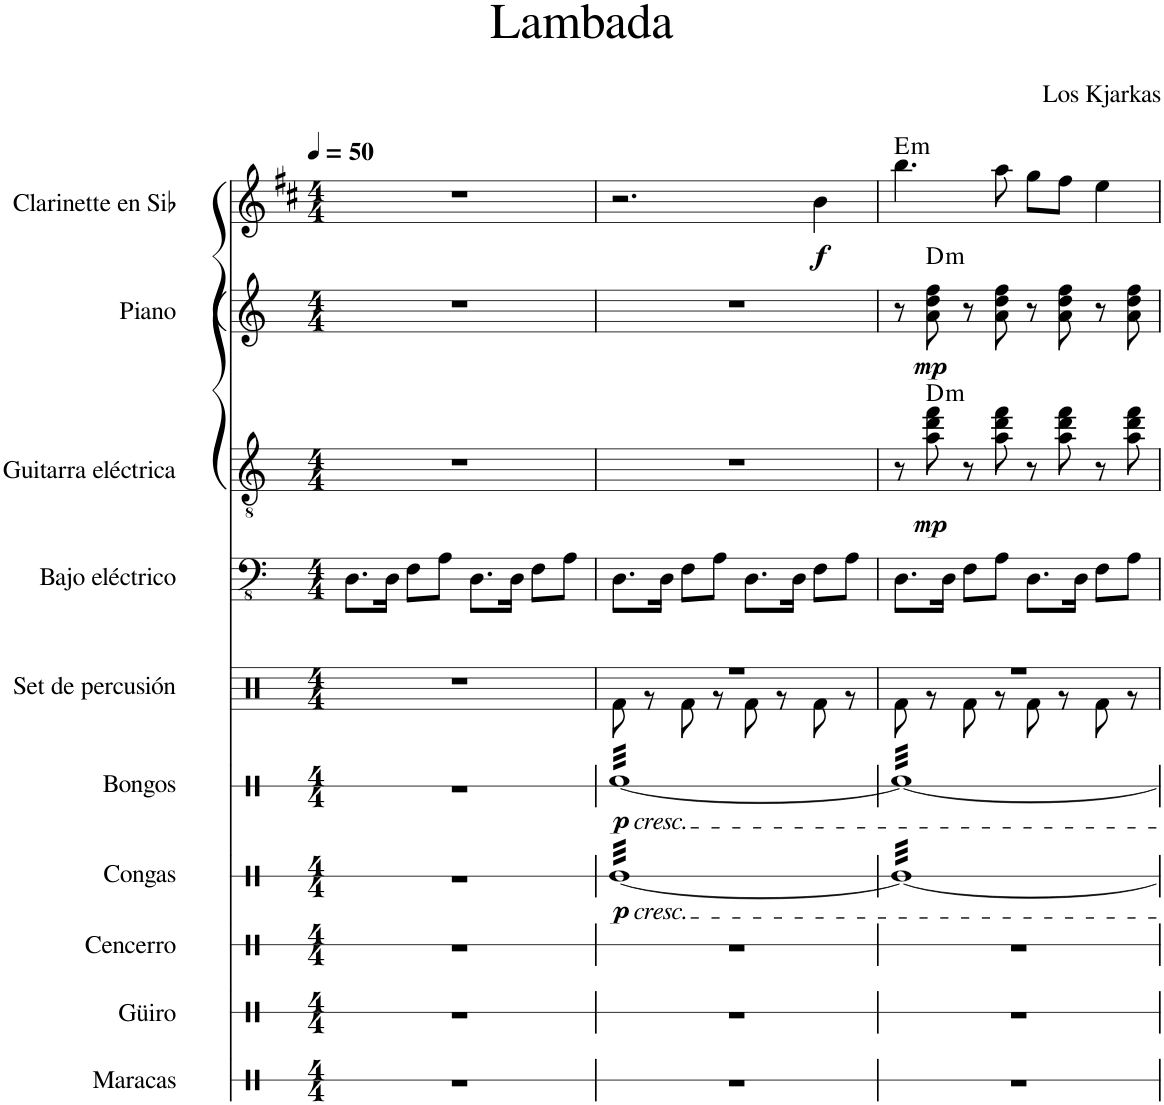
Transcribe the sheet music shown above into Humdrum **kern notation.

**kern	**kern	**kern	**kern	**dynam	**kern	**dynam	**kern	**kern	**kern	**dynam	**harte	**kern	**dynam	**harte	**kern	**dynam	**harte
*part10	*part9	*part8	*part7	*part7	*part6	*part6	*part5	*part4	*part3	*part3	*part3	*part2	*part2	*part2	*part1	*part1	*part1
*staff10	*staff9	*staff8	*staff7	*staff7	*staff6	*staff6	*staff5	*staff4	*staff3	*staff3	*	*staff2	*staff2	*	*staff1	*staff1	*
*I"Maracas	*I"Güiro	*I"Cencerro	*I"Congas	*	*I"Bongos	*	*I"Set de percusión	*I"Bajo eléctrico	*I"Guitarra eléctrica	*	*	*I"Piano	*	*	*I"Clarinette en Sib	*	*
*I'Mrcs.	*I'Gro.	*I'Cenc.	*	*	*I'Bo.	*	*I'Perc.	*	*I'Guit. El.	*	*	*I'Pno.	*	*	*I'Clar. Sib	*	*
*stria1	*stria1	*stria1	*stria1	*	*stria1	*	*	*	*	*	*	*	*	*	*	*	*
*clefX	*clefX	*clefX	*clefX	*	*clefX	*	*clefX	*clefFv4	*clefGv2	*	*	*clefG2	*	*	*clefG2	*	*
*	*	*	*	*	*	*	*	*	*	*	*	*	*	*	*Trd1c2	*	*
*k[]	*k[]	*k[]	*k[]	*	*k[]	*	*k[]	*k[]	*k[]	*	*	*k[]	*	*	*k[f#c#]	*	*
*M4/4	*M4/4	*M4/4	*M4/4	*	*M4/4	*	*M4/4	*M4/4	*M4/4	*	*	*M4/4	*	*	*M4/4	*	*
*MM50	*MM50	*MM50	*MM50	*	*MM50	*	*MM50	*MM50	*MM50	*	*	*MM50	*	*	*MM50	*	*
=1	=1	=1	=1	=1	=1	=1	=1	=1	=1	=1	=1	=1	=1	=1	=1	=1	=1
1r	1r	1r	1r	.	1r	.	1r	8.DD\L	1r	.	.	1r	.	.	1r	.	.
.	.	.	.	.	.	.	.	16DD\Jk	.	.	.	.	.	.	.	.	.
.	.	.	.	.	.	.	.	8FF\L	.	.	.	.	.	.	.	.	.
.	.	.	.	.	.	.	.	8AA\J	.	.	.	.	.	.	.	.	.
.	.	.	.	.	.	.	.	8.DD\L	.	.	.	.	.	.	.	.	.
.	.	.	.	.	.	.	.	16DD\Jk	.	.	.	.	.	.	.	.	.
.	.	.	.	.	.	.	.	8FF\L	.	.	.	.	.	.	.	.	.
.	.	.	.	.	.	.	.	8AA\J	.	.	.	.	.	.	.	.	.
=2	=2	=2	=2	=2	=2	=2	=2	=2	=2	=2	=2	=2	=2	=2	=2	=2	=2
*	*	*	*	*	*	*	*^	*	*	*	*	*	*	*	*	*	*
!	!	!	!	!	!LO:TX:b:i:t=cresc.	!	!	!	!	!	!	!	!	!	!	!	!	!
!	!	!	!LO:TX:b:i:t=cresc.	!	!	!	!	!	!	!	!	!	!	!	!	!	!	!
!	!	!	!	!LO:DY:b	!	!LO:DY:b	!	!	!	!	!	!	!	!	!	!	!	!
*	*	*	*tremolo	*	*	*	*	*	*	*	*	*	*	*	*	*	*	*
*	*	*	*	*	*tremolo	*	*	*	*	*	*	*	*	*	*	*	*	*
1r	1r	1r	[32ReLLL	p	[32RfLLL	p	1r	8Rf\	8.DD\L	1r	.	.	1r	.	.	2.r	.	.
.	.	.	32Re	.	32Rf	.	.	.	.	.	.	.	.	.	.	.	.	.
.	.	.	32Re	.	32Rf	.	.	.	.	.	.	.	.	.	.	.	.	.
.	.	.	32Re	.	32Rf	.	.	.	.	.	.	.	.	.	.	.	.	.
.	.	.	32Re	.	32Rf	.	.	8r	.	.	.	.	.	.	.	.	.	.
.	.	.	32Re	.	32Rf	.	.	.	.	.	.	.	.	.	.	.	.	.
.	.	.	32Re	.	32Rf	.	.	.	16DD\Jk	.	.	.	.	.	.	.	.	.
.	.	.	32Re	.	32Rf	.	.	.	.	.	.	.	.	.	.	.	.	.
.	.	.	32Re	.	32Rf	.	.	8Rf\	8FF\L	.	.	.	.	.	.	.	.	.
.	.	.	32Re	.	32Rf	.	.	.	.	.	.	.	.	.	.	.	.	.
.	.	.	32Re	.	32Rf	.	.	.	.	.	.	.	.	.	.	.	.	.
.	.	.	32Re	.	32Rf	.	.	.	.	.	.	.	.	.	.	.	.	.
.	.	.	32Re	.	32Rf	.	.	8r	8AA\J	.	.	.	.	.	.	.	.	.
.	.	.	32Re	.	32Rf	.	.	.	.	.	.	.	.	.	.	.	.	.
.	.	.	32Re	.	32Rf	.	.	.	.	.	.	.	.	.	.	.	.	.
.	.	.	32Re	.	32Rf	.	.	.	.	.	.	.	.	.	.	.	.	.
.	.	.	32Re	.	32Rf	.	.	8Rf\	8.DD\L	.	.	.	.	.	.	.	.	.
.	.	.	32Re	.	32Rf	.	.	.	.	.	.	.	.	.	.	.	.	.
.	.	.	32Re	.	32Rf	.	.	.	.	.	.	.	.	.	.	.	.	.
.	.	.	32Re	.	32Rf	.	.	.	.	.	.	.	.	.	.	.	.	.
.	.	.	32Re	.	32Rf	.	.	8r	.	.	.	.	.	.	.	.	.	.
.	.	.	32Re	.	32Rf	.	.	.	.	.	.	.	.	.	.	.	.	.
.	.	.	32Re	.	32Rf	.	.	.	16DD\Jk	.	.	.	.	.	.	.	.	.
.	.	.	32Re	.	32Rf	.	.	.	.	.	.	.	.	.	.	.	.	.
!	!	!	!	!	!	!	!	!	!	!	!	!	!	!	!	!	!LO:DY:b	!
.	.	.	32Re	.	32Rf	.	.	8Rf\	8FF\L	.	.	.	.	.	.	4b\	f	.
.	.	.	32Re	.	32Rf	.	.	.	.	.	.	.	.	.	.	.	.	.
.	.	.	32Re	.	32Rf	.	.	.	.	.	.	.	.	.	.	.	.	.
.	.	.	32Re	.	32Rf	.	.	.	.	.	.	.	.	.	.	.	.	.
.	.	.	32Re	.	32Rf	.	.	8r	8AA\J	.	.	.	.	.	.	.	.	.
.	.	.	32Re	.	32Rf	.	.	.	.	.	.	.	.	.	.	.	.	.
.	.	.	32Re	.	32Rf	.	.	.	.	.	.	.	.	.	.	.	.	.
.	.	.	32ReJJJ	.	32RfJJJ	.	.	.	.	.	.	.	.	.	.	.	.	.
=3	=3	=3	=3	=3	=3	=3	=3	=3	=3	=3	=3	=3	=3	=3	=3	=3	=3	=3
!	!	!	!	!	!	!	!	!	!	!	!	!	!	!	!	!	!	!LO:H:kt=m
1r	1r	1r	32ReLLL	.	32RfLLL	.	1r	8Rf\	8.DD\L	8r	.	.	8r	.	.	4.bb\	.	E:min
.	.	.	32Re	.	32Rf	.	.	.	.	.	.	.	.	.	.	.	.	.
.	.	.	32Re	.	32Rf	.	.	.	.	.	.	.	.	.	.	.	.	.
.	.	.	32Re	.	32Rf	.	.	.	.	.	.	.	.	.	.	.	.	.
!	!	!	!	!	!	!	!	!	!	!	!LO:DY:b	!LO:H:kt=m	!	!LO:DY:b	!LO:H:kt=m	!	!	!
.	.	.	32Re	.	32Rf	.	.	8r	.	8a\ 8dd\ 8ff\	mp	D:min	8a\ 8dd\ 8ff\	mp	D:min	.	.	.
.	.	.	32Re	.	32Rf	.	.	.	.	.	.	.	.	.	.	.	.	.
.	.	.	32Re	.	32Rf	.	.	.	16DD\Jk	.	.	.	.	.	.	.	.	.
.	.	.	32Re	.	32Rf	.	.	.	.	.	.	.	.	.	.	.	.	.
.	.	.	32Re	.	32Rf	.	.	8Rf\	8FF\L	8r	.	.	8r	.	.	.	.	.
.	.	.	32Re	.	32Rf	.	.	.	.	.	.	.	.	.	.	.	.	.
.	.	.	32Re	.	32Rf	.	.	.	.	.	.	.	.	.	.	.	.	.
.	.	.	32Re	.	32Rf	.	.	.	.	.	.	.	.	.	.	.	.	.
.	.	.	32Re	.	32Rf	.	.	8r	8AA\J	8a\ 8dd\ 8ff\	.	.	8a\ 8dd\ 8ff\	.	.	8aa\	.	.
.	.	.	32Re	.	32Rf	.	.	.	.	.	.	.	.	.	.	.	.	.
.	.	.	32Re	.	32Rf	.	.	.	.	.	.	.	.	.	.	.	.	.
.	.	.	32Re	.	32Rf	.	.	.	.	.	.	.	.	.	.	.	.	.
.	.	.	32Re	.	32Rf	.	.	8Rf\	8.DD\L	8r	.	.	8r	.	.	8gg\L	.	.
.	.	.	32Re	.	32Rf	.	.	.	.	.	.	.	.	.	.	.	.	.
.	.	.	32Re	.	32Rf	.	.	.	.	.	.	.	.	.	.	.	.	.
.	.	.	32Re	.	32Rf	.	.	.	.	.	.	.	.	.	.	.	.	.
.	.	.	32Re	.	32Rf	.	.	8r	.	8a\ 8dd\ 8ff\	.	.	8a\ 8dd\ 8ff\	.	.	8ff#\J	.	.
.	.	.	32Re	.	32Rf	.	.	.	.	.	.	.	.	.	.	.	.	.
.	.	.	32Re	.	32Rf	.	.	.	16DD\Jk	.	.	.	.	.	.	.	.	.
.	.	.	32Re	.	32Rf	.	.	.	.	.	.	.	.	.	.	.	.	.
.	.	.	32Re	.	32Rf	.	.	8Rf\	8FF\L	8r	.	.	8r	.	.	4ee\	.	.
.	.	.	32Re	.	32Rf	.	.	.	.	.	.	.	.	.	.	.	.	.
.	.	.	32Re	.	32Rf	.	.	.	.	.	.	.	.	.	.	.	.	.
.	.	.	32Re	.	32Rf	.	.	.	.	.	.	.	.	.	.	.	.	.
.	.	.	32Re	.	32Rf	.	.	8r	8AA\J	8a\ 8dd\ 8ff\	.	.	8a\ 8dd\ 8ff\	.	.	.	.	.
.	.	.	32Re	.	32Rf	.	.	.	.	.	.	.	.	.	.	.	.	.
.	.	.	32Re	.	32Rf	.	.	.	.	.	.	.	.	.	.	.	.	.
.	.	.	32ReJJJ	.	32RfJJJ	.	.	.	.	.	.	.	.	.	.	.	.	.
*	*	*	*	*	*Xtremolo	*	*	*	*	*	*	*	*	*	*	*	*	*
*	*	*	*Xtremolo	*	*	*	*	*	*	*	*	*	*	*	*	*	*	*
*	*	*	*	*	*	*	*v	*v	*	*	*	*	*	*	*	*	*	*
=	=	=	=	=	=	=	=	=	=	=	=	=	=	=	=	=	=
*-	*-	*-	*-	*-	*-	*-	*-	*-	*-	*-	*-	*-	*-	*-	*-	*-	*-
